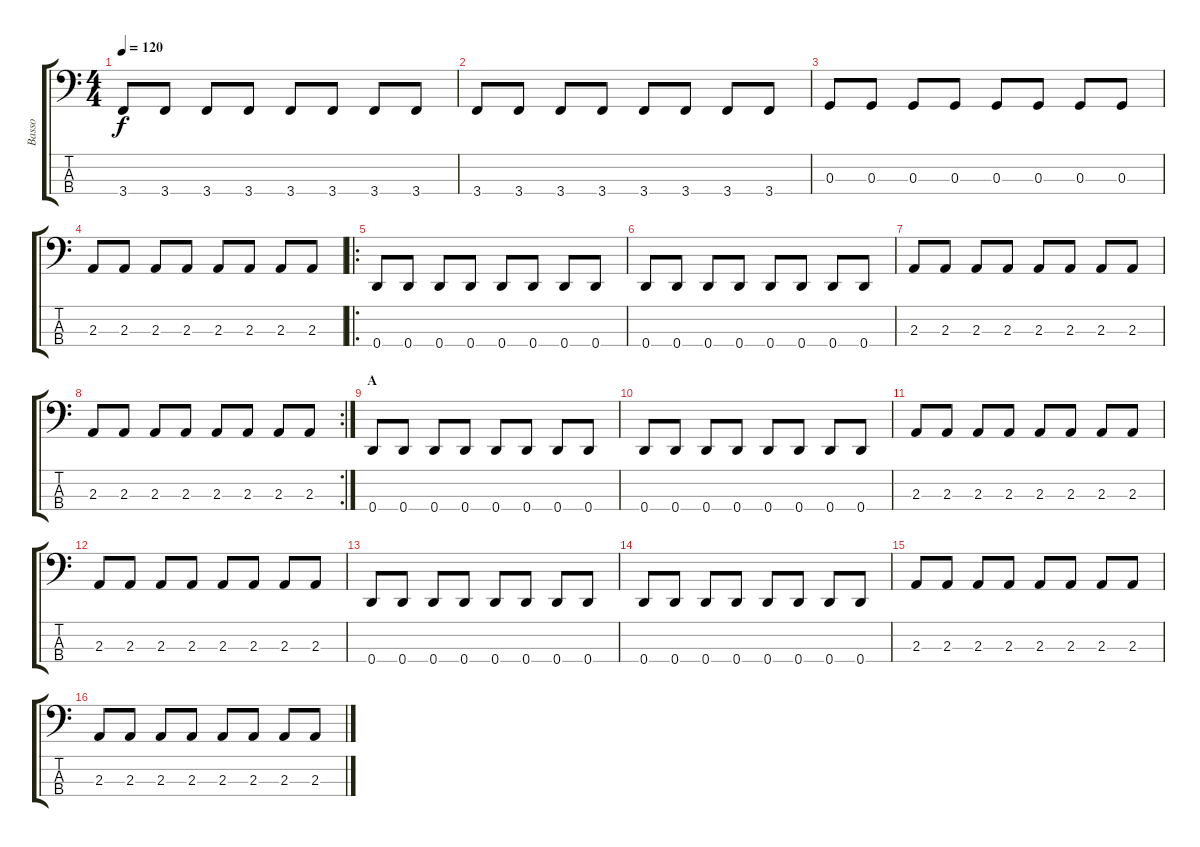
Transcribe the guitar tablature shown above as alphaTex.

\track ("Basso" "Basso") {instrument electricbassfinger}
\staff {score tabs}
\tuning (F2 C2 G1 D1) {hide}
\ts (4 4)
\tempo 120
\clef f4
\ks c
3.4.8{dy f} 3.4.8 3.4.8 3.4.8 3.4.8 3.4.8 3.4.8 3.4.8 |
3.4.8 3.4.8 3.4.8 3.4.8 3.4.8 3.4.8 3.4.8 3.4.8 |
0.3.8 0.3.8 0.3.8 0.3.8 0.3.8 0.3.8 0.3.8 0.3.8 |
2.3.8 2.3.8 2.3.8 2.3.8 2.3.8 2.3.8 2.3.8 2.3.8 |
\ro
0.4.8 0.4.8 0.4.8 0.4.8 0.4.8 0.4.8 0.4.8 0.4.8 |
0.4.8 0.4.8 0.4.8 0.4.8 0.4.8 0.4.8 0.4.8 0.4.8 |
2.3.8 2.3.8 2.3.8 2.3.8 2.3.8 2.3.8 2.3.8 2.3.8 |
\rc 2
2.3.8 2.3.8 2.3.8 2.3.8 2.3.8 2.3.8 2.3.8 2.3.8 |
\section ("" "A")
0.4.8 0.4.8 0.4.8 0.4.8 0.4.8 0.4.8 0.4.8 0.4.8 |
0.4.8 0.4.8 0.4.8 0.4.8 0.4.8 0.4.8 0.4.8 0.4.8 |
2.3.8 2.3.8 2.3.8 2.3.8 2.3.8 2.3.8 2.3.8 2.3.8 |
2.3.8 2.3.8 2.3.8 2.3.8 2.3.8 2.3.8 2.3.8 2.3.8 |
0.4.8 0.4.8 0.4.8 0.4.8 0.4.8 0.4.8 0.4.8 0.4.8 |
0.4.8 0.4.8 0.4.8 0.4.8 0.4.8 0.4.8 0.4.8 0.4.8 |
2.3.8 2.3.8 2.3.8 2.3.8 2.3.8 2.3.8 2.3.8 2.3.8 |
2.3.8 2.3.8 2.3.8 2.3.8 2.3.8 2.3.8 2.3.8 2.3.8
